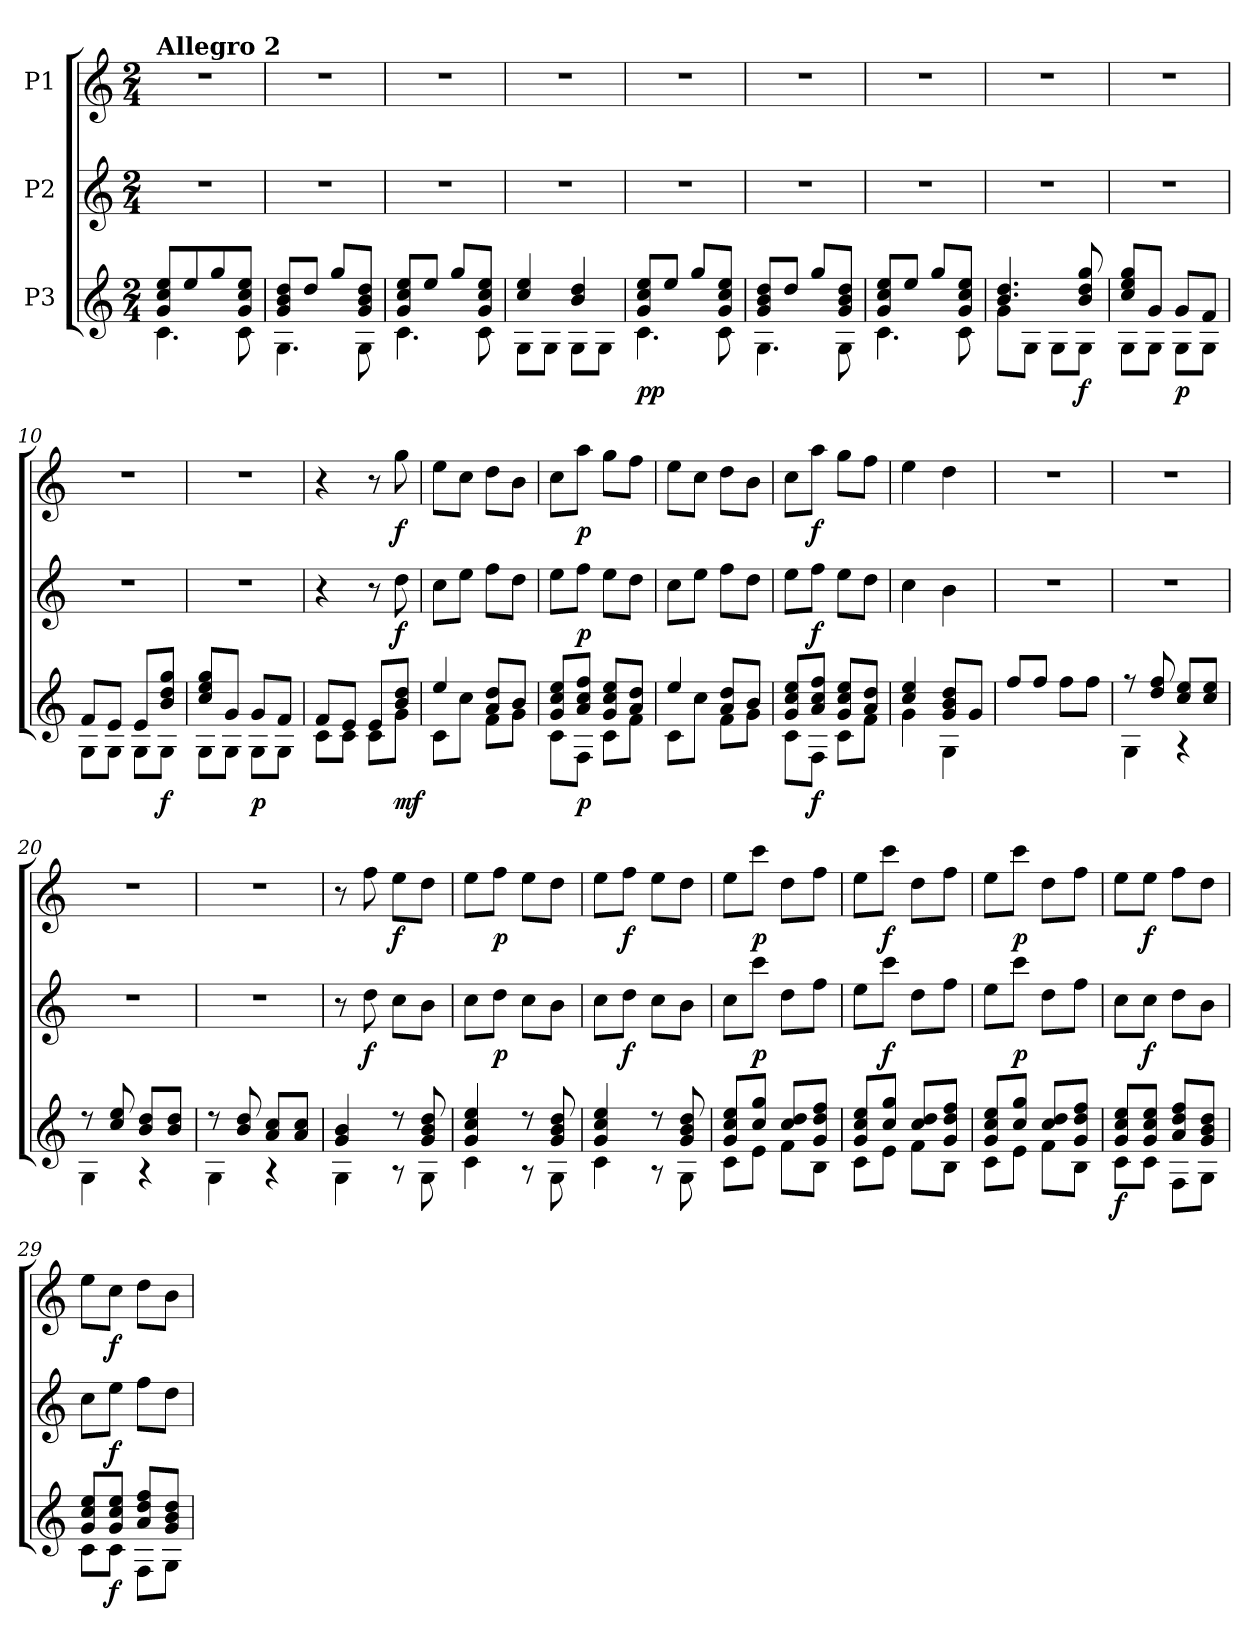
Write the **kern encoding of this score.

**kern	**dynam	**kern	**dynam	**kern	**dynam
*part3	*part3	*part2	*part2	*part1	*part1
*staff3	*staff3	*staff2	*staff2	*staff1	*staff1
*I"P3	*	*I"P2	*	*I"P1	*
*clefG2	*	*clefG2	*	*clefG2	*
*ITrd7c12	*	*	*	*	*
*k[]	*	*k[]	*	*k[]	*
*M2/4	*	*M2/4	*	*M2/4	*
*MM120	*	*MM120	*	*MM120	*
=1	=1	=1	=1	=1	=1
*^	*	*	*	*	*
!	!	!	!	!	!LO:TX:a:B:t=Allegro 2	!
8G/ 8c/ 8e/L	4.C\	.	2r	.	2r	.
8e/	.	.	.	.	.	.
8g/	.	.	.	.	.	.
8G/ 8c/ 8e/J	8C\	.	.	.	.	.
=2	=2	=2	=2	=2	=2	=2
8G/ 8B/ 8d/L	4.GG\	.	2r	.	2r	.
8d/J	.	.	.	.	.	.
8g/L	.	.	.	.	.	.
8G/ 8B/ 8d/J	8GG\	.	.	.	.	.
=3	=3	=3	=3	=3	=3	=3
8G/ 8c/ 8e/L	4.C\	.	2r	.	2r	.
8e/J	.	.	.	.	.	.
8g/L	.	.	.	.	.	.
8G/ 8c/ 8e/J	8C\	.	.	.	.	.
=4	=4	=4	=4	=4	=4	=4
4c/ 4e/	8GG\L	.	2r	.	2r	.
.	8GG\J	.	.	.	.	.
4B/ 4d/	8GG\L	.	.	.	.	.
.	8GG\J	.	.	.	.	.
=5	=5	=5	=5	=5	=5	=5
!	!	!LO:DY:b	!	!	!	!
8G/ 8c/ 8e/L	4.C\	pp	2r	.	2r	.
8e/J	.	.	.	.	.	.
8g/L	.	.	.	.	.	.
8G/ 8c/ 8e/J	8C\	.	.	.	.	.
=6	=6	=6	=6	=6	=6	=6
8G/ 8B/ 8d/L	4.GG\	.	2r	.	2r	.
8d/J	.	.	.	.	.	.
8g/L	.	.	.	.	.	.
8G/ 8B/ 8d/J	8GG\	.	.	.	.	.
=7	=7	=7	=7	=7	=7	=7
8G/ 8c/ 8e/L	4.C\	.	2r	.	2r	.
8e/J	.	.	.	.	.	.
8g/L	.	.	.	.	.	.
8G/ 8c/ 8e/J	8C\	.	.	.	.	.
=8	=8	=8	=8	=8	=8	=8
4.B/ 4.d/	8G\L	.	2r	.	2r	.
.	8GG\J	.	.	.	.	.
.	8GG\L	.	.	.	.	.
!	!	!LO:DY:b	!	!	!	!
8B/ 8d/ 8g/	8GG\J	f	.	.	.	.
!!LO:LB:g=z
=9	=9	=9	=9	=9	=9	=9
8c/ 8e/ 8g/L	8GG\L	.	2r	.	2r	.
8G/J	8GG\J	.	.	.	.	.
!	!	!LO:DY:b	!	!	!	!
8G/L	8GG\L	p	.	.	.	.
8F/J	8GG\J	.	.	.	.	.
=10	=10	=10	=10	=10	=10	=10
8F/L	8GG\L	.	2r	.	2r	.
8E/J	8GG\J	.	.	.	.	.
8E/L	8GG\L	.	.	.	.	.
!	!	!LO:DY:b	!	!	!	!
8B/ 8d/ 8g/J	8GG\J	f	.	.	.	.
=11	=11	=11	=11	=11	=11	=11
8c/ 8e/ 8g/L	8GG\L	.	2r	.	2r	.
8G/J	8GG\J	.	.	.	.	.
!	!	!LO:DY:b	!	!	!	!
8G/L	8GG\L	p	.	.	.	.
8F/J	8GG\J	.	.	.	.	.
=12	=12	=12	=12	=12	=12	=12
8F/L	8C\L	.	4r	.	4r	.
8E/J	8C\J	.	.	.	.	.
8E/L	8C\L	.	8r	.	8r	.
!	!	!LO:DY:b	!	!LO:DY:b	!	!LO:DY:b
8B/ 8d/J	8G\J	mf	8dd\	f	8gg\	f
=13	=13	=13	=13	=13	=13	=13
4e/	8C\L	.	8cc\L	.	8ee\L	.
.	8c\J	.	8ee\J	.	8cc\J	.
8A/ 8d/L	8F\L	.	8ff\L	.	8dd\L	.
8B/J	8G\J	.	8dd\J	.	8b\J	.
=14	=14	=14	=14	=14	=14	=14
8G/ 8c/ 8e/L	8C\L	.	8ee\L	.	8cc\L	.
!	!	!LO:DY:b	!	!LO:DY:b	!	!LO:DY:b
8A/ 8c/ 8f/J	8FF\J	p	8ff\J	p	8aa\J	p
8G/ 8c/ 8e/L	8C\L	.	8ee\L	.	8gg\L	.
8A/ 8d/J	8F\J	.	8dd\J	.	8ff\J	.
=15	=15	=15	=15	=15	=15	=15
4e/	8C\L	.	8cc\L	.	8ee\L	.
.	8c\J	.	8ee\J	.	8cc\J	.
8A/ 8d/L	8F\L	.	8ff\L	.	8dd\L	.
8B/J	8G\J	.	8dd\J	.	8b\J	.
=16	=16	=16	=16	=16	=16	=16
8G/ 8c/ 8e/L	8C\L	.	8ee\L	.	8cc\L	.
!	!	!LO:DY:b	!	!LO:DY:b	!	!LO:DY:b
8A/ 8c/ 8f/J	8FF\J	f	8ff\J	f	8aa\J	f
8G/ 8c/ 8e/L	8C\L	.	8ee\L	.	8gg\L	.
8A/ 8d/J	8F\J	.	8dd\J	.	8ff\J	.
!!LO:LB:g=z
=17	=17	=17	=17	=17	=17	=17
4c/ 4e/	4G\	.	4cc\	.	4ee\	.
8G/ 8B/ 8d/L	4GG\	.	4b\	.	4dd\	.
8G/J	.	.	.	.	.	.
*v	*v	*	*	*	*	*
=18	=18	=18	=18	=18	=18
8f/L	.	2r	.	2r	.
8f/J	.	.	.	.	.
8f\L	.	.	.	.	.
8f\J	.	.	.	.	.
=19	=19	=19	=19	=19	=19
*^	*	*	*	*	*
8r	4GG\	.	2r	.	2r	.
8d/ 8f/	.	.	.	.	.	.
8c/ 8e/L	4r	.	.	.	.	.
8c/ 8e/J	.	.	.	.	.	.
=20	=20	=20	=20	=20	=20	=20
8r	4GG\	.	2r	.	2r	.
8c/ 8e/	.	.	.	.	.	.
8B/ 8d/L	4r	.	.	.	.	.
8B/ 8d/J	.	.	.	.	.	.
=21	=21	=21	=21	=21	=21	=21
8r	4GG\	.	2r	.	2r	.
8B/ 8d/	.	.	.	.	.	.
8A/ 8c/L	4r	.	.	.	.	.
8A/ 8c/J	.	.	.	.	.	.
=22	=22	=22	=22	=22	=22	=22
4G/ 4B/	4GG\	.	8r	.	8r	.
!	!	!	!	!LO:DY:b	!	!
.	.	.	8dd\	f	8ff\	.
!	!	!	!	!	!	!LO:DY:b
8r	8r	.	8cc\L	.	8ee\L	f
8G/ 8B/ 8d/	8GG\	.	8b\J	.	8dd\J	.
=23	=23	=23	=23	=23	=23	=23
4G/ 4c/ 4e/	4C\	.	8cc\L	.	8ee\L	.
!	!	!	!	!LO:DY:b	!	!LO:DY:b
.	.	.	8dd\J	p	8ff\J	p
8r	8r	.	8cc\L	.	8ee\L	.
8G/ 8B/ 8d/	8GG\	.	8b\J	.	8dd\J	.
=24	=24	=24	=24	=24	=24	=24
4G/ 4c/ 4e/	4C\	.	8cc\L	.	8ee\L	.
!	!	!	!	!LO:DY:b	!	!LO:DY:b
.	.	.	8dd\J	f	8ff\J	f
8r	8r	.	8cc\L	.	8ee\L	.
8G/ 8B/ 8d/	8GG\	.	8b\J	.	8dd\J	.
!!LO:LB:g=z
=25	=25	=25	=25	=25	=25	=25
8G/ 8c/ 8e/L	8C\L	.	8cc\L	.	8ee\L	.
!	!	!	!	!LO:DY:b	!	!LO:DY:b
8c/ 8g/J	8E\J	.	8ccc\J	p	8ccc\J	p
8c/ 8d/L	8F\L	.	8dd\L	.	8dd\L	.
8G/ 8d/ 8f/J	8BB\J	.	8ff\J	.	8ff\J	.
=26	=26	=26	=26	=26	=26	=26
8G/ 8c/ 8e/L	8C\L	.	8ee\L	.	8ee\L	.
!	!	!	!	!LO:DY:b	!	!LO:DY:b
8c/ 8g/J	8E\J	.	8ccc\J	f	8ccc\J	f
8c/ 8d/L	8F\L	.	8dd\L	.	8dd\L	.
8G/ 8d/ 8f/J	8BB\J	.	8ff\J	.	8ff\J	.
=27	=27	=27	=27	=27	=27	=27
8G/ 8c/ 8e/L	8C\L	.	8ee\L	.	8ee\L	.
!	!	!	!	!LO:DY:b	!	!LO:DY:b
8c/ 8g/J	8E\J	.	8ccc\J	p	8ccc\J	p
8c/ 8d/L	8F\L	.	8dd\L	.	8dd\L	.
8G/ 8d/ 8f/J	8BB\J	.	8ff\J	.	8ff\J	.
=28	=28	=28	=28	=28	=28	=28
!	!	!LO:DY:b	!	!	!	!
8G/ 8c/ 8e/L	8C\L	f	8cc\L	.	8ee\L	.
!	!	!	!	!LO:DY:b	!	!LO:DY:b
8G/ 8c/ 8e/J	8C\J	.	8cc\J	f	8ee\J	f
8A/ 8d/ 8f/L	8FF\L	.	8dd\L	.	8ff\L	.
8G/ 8B/ 8d/J	8GG\J	.	8b\J	.	8dd\J	.
=29	=29	=29	=29	=29	=29	=29
8G/ 8c/ 8e/L	8C\L	.	8cc\L	.	8ee\L	.
!	!	!LO:DY:b	!	!LO:DY:b	!	!LO:DY:b
8G/ 8c/ 8e/J	8C\J	f	8ee\J	f	8cc\J	f
8A/ 8d/ 8f/L	8FF\L	.	8ff\L	.	8dd\L	.
8G/ 8B/ 8d/J	8GG\J	.	8dd\J	.	8b\J	.
*v	*v	*	*	*	*	*
=	=	=	=	=	=
*-	*-	*-	*-	*-	*-
